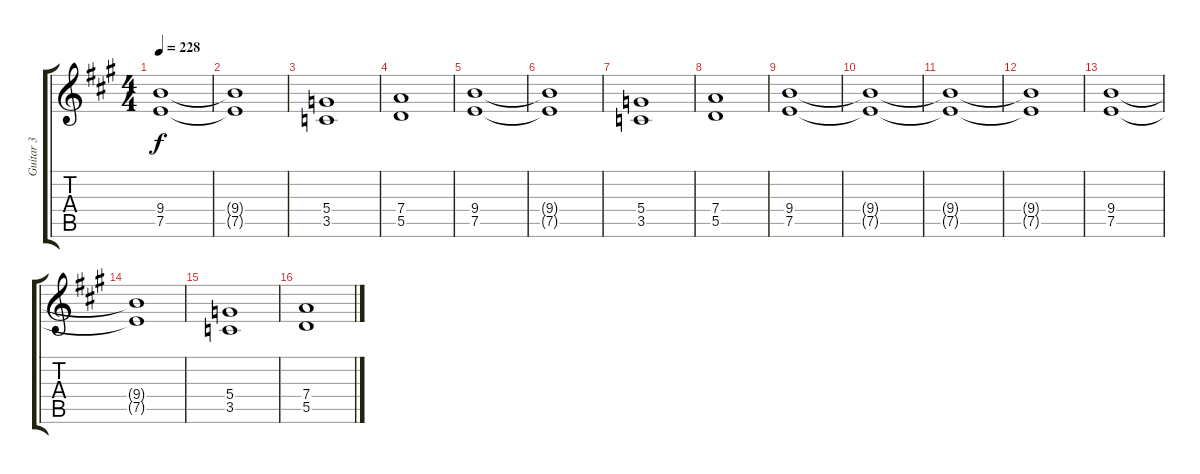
\track ("Guitar 3" "Guitar 3") {instrument overdrivenguitar}
\staff {score tabs}
\tuning (E4 B3 G3 D3 A2 E2) {hide}
\ts (4 4)
\tempo 228
\clef g2
\ks f#minor
(9.4 7.5).1{dy f} |
(9.4{t} 7.5{t}).1 |
(5.4 3.5).1 |
(7.4 5.5).1 |
(9.4 7.5).1 |
(9.4{t} 7.5{t}).1 |
(5.4 3.5).1 |
(7.4 5.5).1 |
(9.4 7.5).1 |
(9.4{t} 7.5{t}).1 |
(9.4{t} 7.5{t}).1 |
(9.4{t} 7.5{t}).1 |
(9.4 7.5).1 |
(9.4{t} 7.5{t}).1 |
(5.4 3.5).1 |
(7.4 5.5).1
